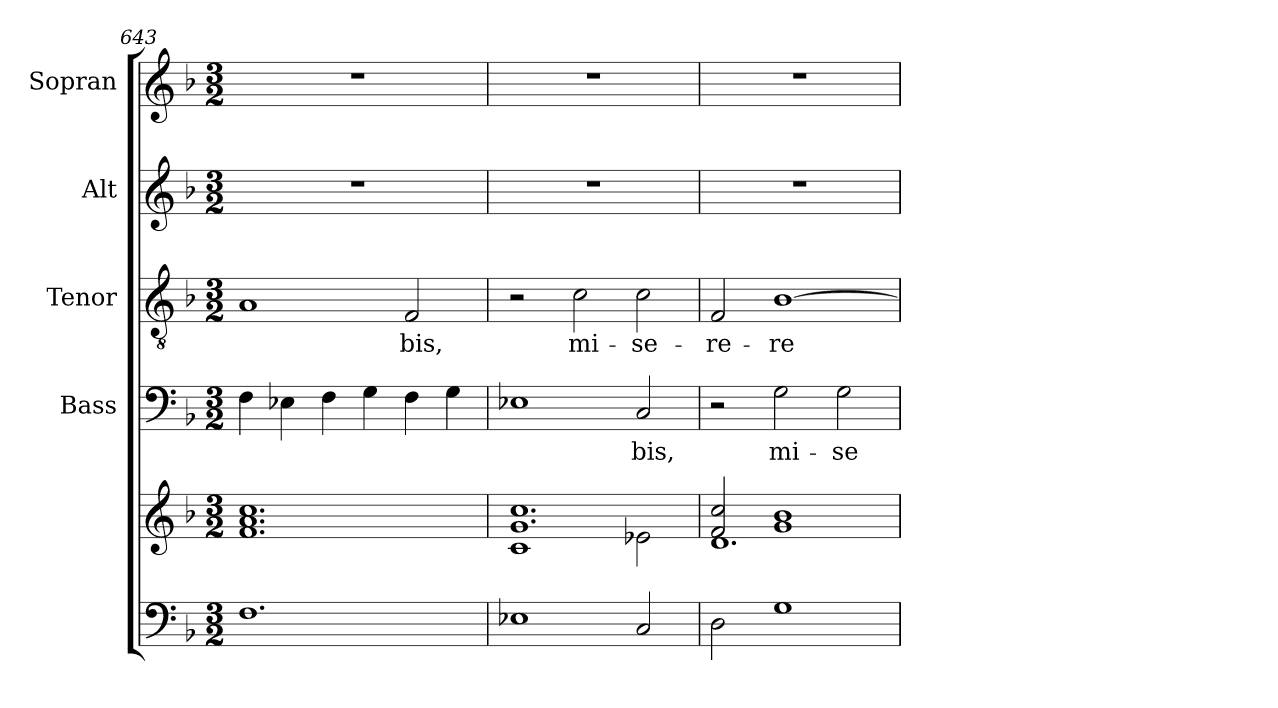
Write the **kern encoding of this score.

**kern	**kern	**kern	**text	**kern	**text	**kern	**kern
*part5	*part5	*part4	*part4	*part3	*part3	*part2	*part1
*staff6	*staff5	*staff4	*staff4	*staff3	*staff3	*staff2	*staff1
*	*	*I"Bass	*	*I"Tenor	*	*I"Alt	*I"Sopran
*	*	*I'B.	*	*I'T.	*	*I'A.	*I'S.
*clefF4	*clefG2	*clefF4	*	*clefGv2	*	*clefG2	*clefG2
*k[b-]	*k[b-]	*k[b-]	*	*k[b-]	*	*k[b-]	*k[b-]
*F:	*F:	*F:	*	*F:	*	*F:	*F:
*M3/2	*M3/2	*M3/2	*	*M3/2	*	*M3/2	*M3/2
=643	=643	=643	=643	=643	=643	=643	=643
1.F	1.f 1.a 1.cc	4F\	.	1A	.	1.r	1.r
.	.	4E-X\	.	.	.	.	.
.	.	4F\	.	.	.	.	.
.	.	4G\	.	.	.	.	.
!	!	!	!	!	!LO:LY:b	!	!
.	.	4F\	.	2F/	-bis,	.	.
.	.	4G\	.	.	.	.	.
!!LO:PB:g=z
=644	=644	=644	=644	=644	=644	=644	=644
*	*^	*	*	*	*	*	*
1E-X	1.g 1.cc	1c	1E-X	.	2r	.	1.r	1.r
!	!	!	!	!	!	!LO:LY:b	!	!
.	.	.	.	.	2c\	mi-	.	.
!	!	!	!	!LO:LY:b	!	!LO:LY:b	!	!
2C/	.	2e-X\	2C/	-bis,	2c\	-se-	.	.
=645	=645	=645	=645	=645	=645	=645	=645	=645
!	!	!	!	!	!	!LO:LY:b	!	!
2D\	2f/ 2cc/	1.d	2r	.	2F/	-re-	1.r	1.r
!	!	!	!	!LO:LY:b	!	!LO:LY:b	!	!
1G	1g 1b-	.	2G\	mi-	[1B-	-re	.	.
!	!	!	!	!LO:LY:b	!	!	!	!
.	.	.	2G\	-se-	.	.	.	.
*	*v	*v	*	*	*	*	*	*
=	=	=	=	=	=	=	=
*-	*-	*-	*-	*-	*-	*-	*-
